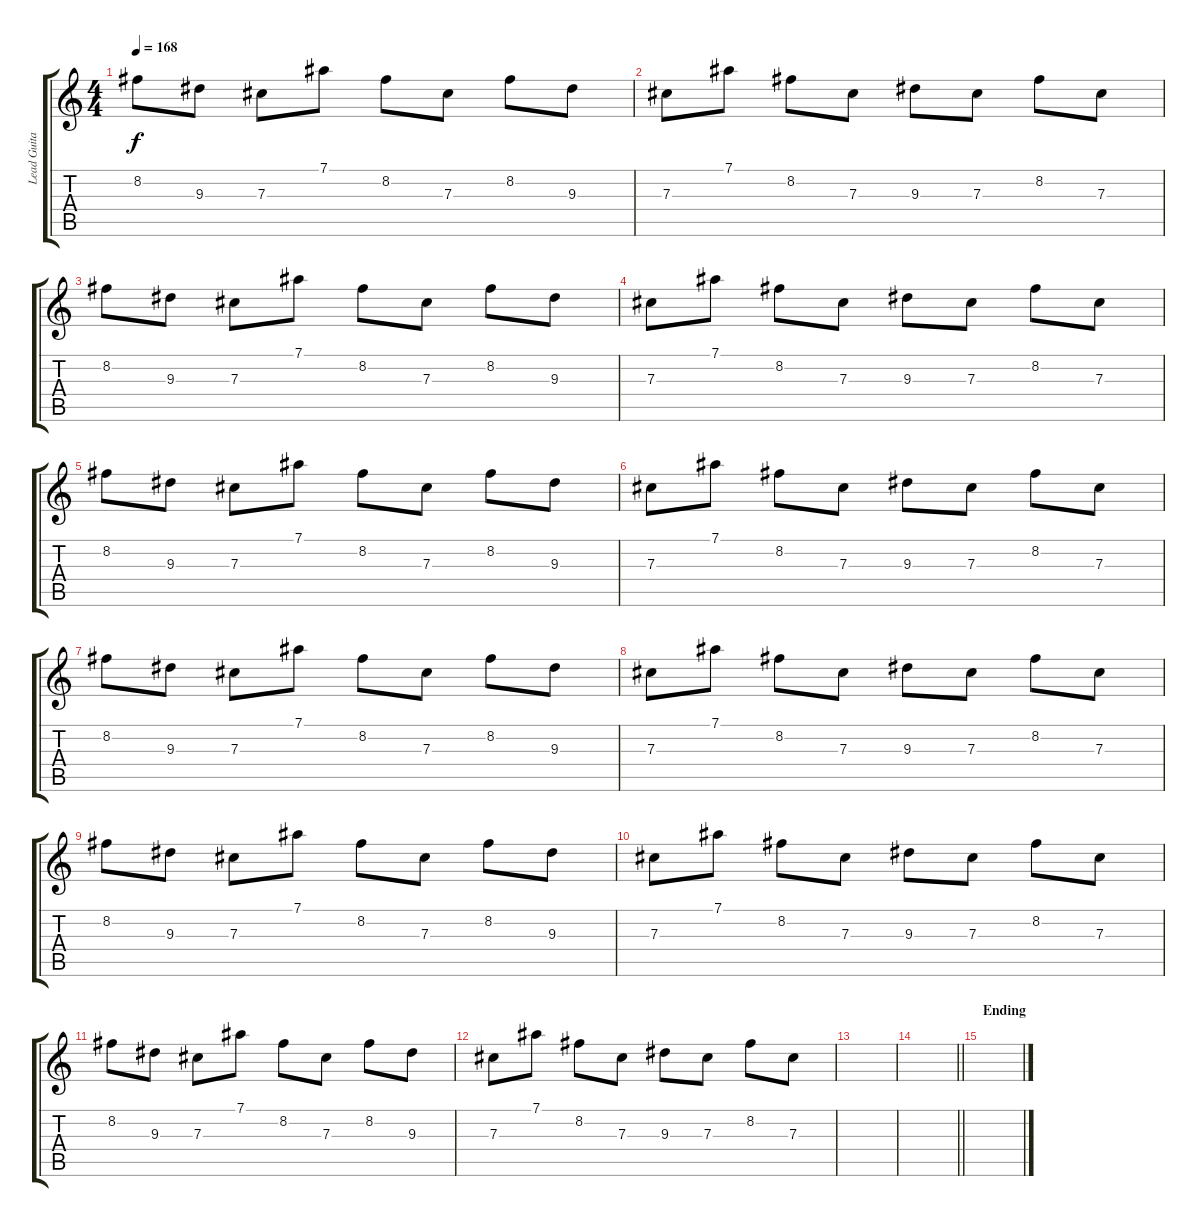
\track ("Lead Guitar 2" "Lead Guita") {instrument distortionguitar}
\staff {score tabs}
\tuning (Eb4 Bb3 Gb3 Db3 Ab2 Db2) {hide}
\ts (4 4)
\tempo 168
\clef g2
\ks c
8.2.8{dy f} 9.3.8 7.3.8 7.1.8 8.2.8 7.3.8 8.2.8 9.3.8 |
7.3.8 7.1.8 8.2.8 7.3.8 9.3.8 7.3.8 8.2.8 7.3.8 |
8.2.8 9.3.8 7.3.8 7.1.8 8.2.8 7.3.8 8.2.8 9.3.8 |
7.3.8 7.1.8 8.2.8 7.3.8 9.3.8 7.3.8 8.2.8 7.3.8 |
8.2.8 9.3.8 7.3.8 7.1.8 8.2.8 7.3.8 8.2.8 9.3.8 |
7.3.8 7.1.8 8.2.8 7.3.8 9.3.8 7.3.8 8.2.8 7.3.8 |
8.2.8 9.3.8 7.3.8 7.1.8 8.2.8 7.3.8 8.2.8 9.3.8 |
7.3.8 7.1.8 8.2.8 7.3.8 9.3.8 7.3.8 8.2.8 7.3.8 |
8.2.8 9.3.8 7.3.8 7.1.8 8.2.8 7.3.8 8.2.8 9.3.8 |
7.3.8 7.1.8 8.2.8 7.3.8 9.3.8 7.3.8 8.2.8 7.3.8 |
8.2.8 9.3.8 7.3.8 7.1.8 8.2.8 7.3.8 8.2.8 9.3.8 |
7.3.8 7.1.8 8.2.8 7.3.8 9.3.8 7.3.8 8.2.8 7.3.8 |
|
\barLineRight lightlight
|
\section ("" "Ending")
